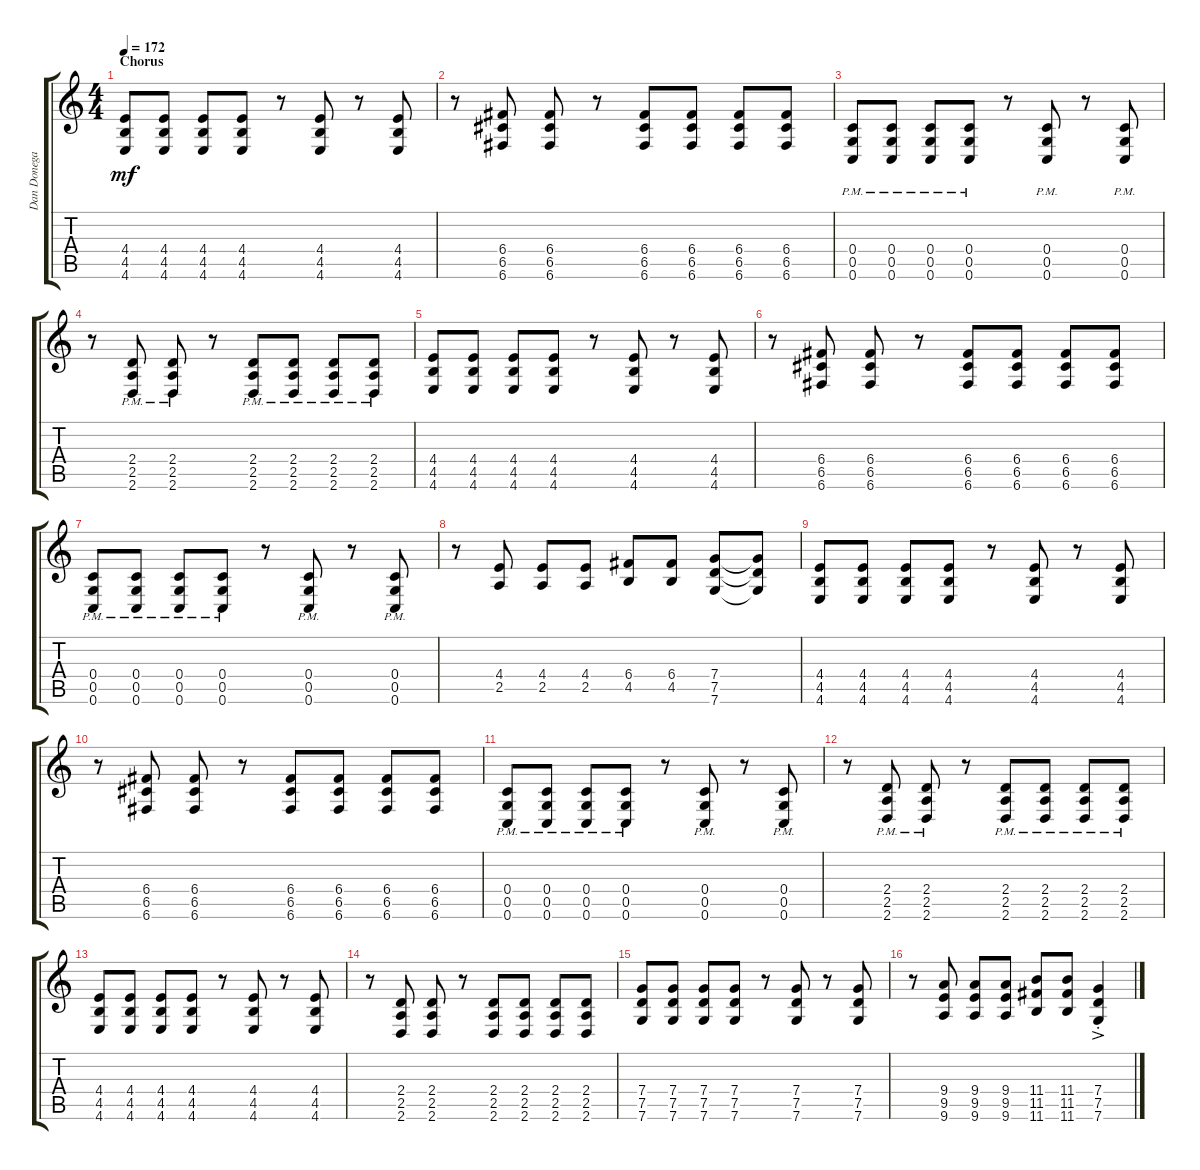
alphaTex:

\track ("Dan Donegan" "Dan Donega") {instrument distortionguitar}
\staff {score tabs}
\tuning (D4 A3 F3 C3 G2 C2) {hide}
\ts (4 4)
\section ("" "Chorus")
\tempo 172
\clef g2
\ks c
(4.4 4.5 4.6).8{dy mf} (4.4 4.5 4.6).8 (4.4 4.5 4.6).8 (4.4 4.5 4.6).8 r.8 (4.4 4.5 4.6).8 r.8 (4.4 4.5 4.6).8 |
r.8 (6.4 6.5 6.6).8 (6.4 6.5 6.6).8 r.8 (6.4 6.5 6.6).8 (6.4 6.5 6.6).8 (6.4 6.5 6.6).8 (6.4 6.5 6.6).8 |
(0.4{pm} 0.5{pm} 0.6{pm}).8 (0.4{pm} 0.5{pm} 0.6{pm}).8 (0.4{pm} 0.5{pm} 0.6{pm}).8 (0.4{pm} 0.5{pm} 0.6{pm}).8 r.8 (0.4{pm} 0.5{pm} 0.6{pm}).8 r.8 (0.4{pm} 0.5{pm} 0.6{pm}).8 |
r.8 (2.4{pm} 2.5{pm} 2.6{pm}).8 (2.4{pm} 2.5{pm} 2.6{pm}).8 r.8 (2.4{pm} 2.5{pm} 2.6{pm}).8 (2.4{pm} 2.5{pm} 2.6{pm}).8 (2.4{pm} 2.5{pm} 2.6{pm}).8 (2.4{pm} 2.5{pm} 2.6{pm}).8 |
(4.4 4.5 4.6).8 (4.4 4.5 4.6).8 (4.4 4.5 4.6).8 (4.4 4.5 4.6).8 r.8 (4.4 4.5 4.6).8 r.8 (4.4 4.5 4.6).8 |
r.8 (6.4 6.5 6.6).8 (6.4 6.5 6.6).8 r.8 (6.4 6.5 6.6).8 (6.4 6.5 6.6).8 (6.4 6.5 6.6).8 (6.4 6.5 6.6).8 |
(0.4{pm} 0.5{pm} 0.6{pm}).8 (0.4{pm} 0.5{pm} 0.6{pm}).8 (0.4{pm} 0.5{pm} 0.6{pm}).8 (0.4{pm} 0.5{pm} 0.6{pm}).8 r.8 (0.4{pm} 0.5{pm} 0.6{pm}).8 r.8 (0.4{pm} 0.5{pm} 0.6{pm}).8 |
r.8 (4.4 2.5).8 (4.4 2.5).8 (4.4 2.5).8 (6.4 4.5).8 (6.4 4.5).8 (7.4 7.5 7.6).8 (7.4{t} 7.5{t} 7.6{t}).8 |
(4.4 4.5 4.6).8 (4.4 4.5 4.6).8 (4.4 4.5 4.6).8 (4.4 4.5 4.6).8 r.8 (4.4 4.5 4.6).8 r.8 (4.4 4.5 4.6).8 |
r.8 (6.4 6.5 6.6).8 (6.4 6.5 6.6).8 r.8 (6.4 6.5 6.6).8 (6.4 6.5 6.6).8 (6.4 6.5 6.6).8 (6.4 6.5 6.6).8 |
(0.4{pm} 0.5{pm} 0.6{pm}).8 (0.4{pm} 0.5{pm} 0.6{pm}).8 (0.4{pm} 0.5{pm} 0.6{pm}).8 (0.4{pm} 0.5{pm} 0.6{pm}).8 r.8 (0.4{pm} 0.5{pm} 0.6{pm}).8 r.8 (0.4{pm} 0.5{pm} 0.6{pm}).8 |
r.8 (2.4{pm} 2.5{pm} 2.6{pm}).8 (2.4{pm} 2.5{pm} 2.6{pm}).8 r.8 (2.4{pm} 2.5{pm} 2.6{pm}).8 (2.4{pm} 2.5{pm} 2.6{pm}).8 (2.4{pm} 2.5{pm} 2.6{pm}).8 (2.4{pm} 2.5{pm} 2.6{pm}).8 |
(4.4 4.5 4.6).8 (4.4 4.5 4.6).8 (4.4 4.5 4.6).8 (4.4 4.5 4.6).8 r.8 (4.4 4.5 4.6).8 r.8 (4.4 4.5 4.6).8 |
r.8 (2.4 2.5 2.6).8 (2.4 2.5 2.6).8 r.8 (2.4 2.5 2.6).8 (2.4 2.5 2.6).8 (2.4 2.5 2.6).8 (2.4 2.5 2.6).8 |
(7.4 7.5 7.6).8 (7.4 7.5 7.6).8 (7.4 7.5 7.6).8 (7.4 7.5 7.6).8 r.8 (7.4 7.5 7.6).8 r.8 (7.4 7.5 7.6).8 |
r.8 (9.4 9.5 9.6).8 (9.4 9.5 9.6).8 (9.4 9.5 9.6).8 (11.4 11.5 11.6).8 (11.4 11.5 11.6).8 (7.4{ac st} 7.5 7.6).4
